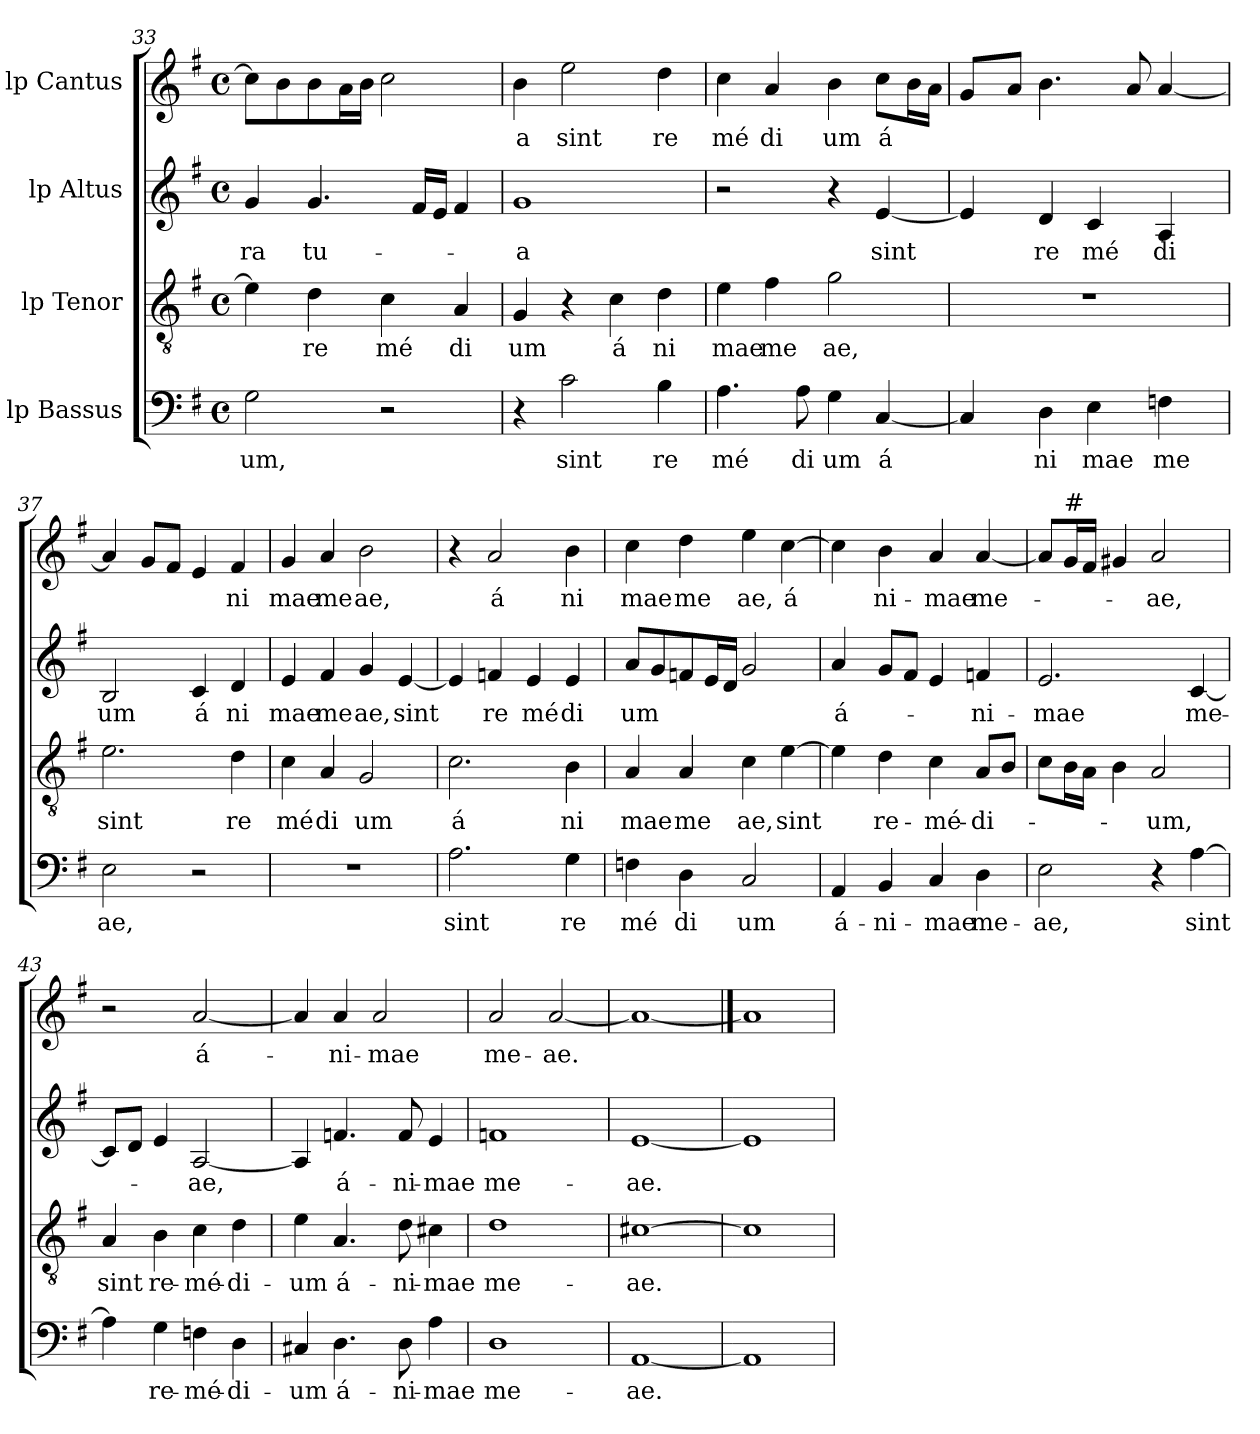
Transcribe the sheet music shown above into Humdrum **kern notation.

**kern	**text	**kern	**text	**kern	**text	**kern	**text
*part4	*part4	*part3	*part3	*part2	*part2	*part1	*part1
*staff4	*staff4	*staff3	*staff3	*staff2	*staff2	*staff1	*staff1
*I"lp Bassus	*	*I"lp Tenor	*	*I"lp Altus	*	*I"lp Cantus	*
*clefF4	*	*clefGv2	*	*clefG2	*	*clefG2	*
*k[f#]	*	*k[f#]	*	*k[f#]	*	*k[f#]	*
*G:	*	*G:	*	*G:	*	*G:	*
*M4/4	*	*M4/4	*	*M4/4	*	*M4/4	*
*met(c)	*	*met(c)	*	*met(c)	*	*met(c)	*
=33	=33	=33	=33	=33	=33	=33	=33
!	!LO:LY:b:cj	!	!	!	!LO:LY:b:cj	!	!
2G\	um,	4e\]	.	4g/	-ra	8cc\L]	.
.	.	.	.	.	.	8b\	.
!	!	!	!LO:LY:b:cj	!	!LO:LY:b:cj	!	!
.	.	4d\	re	4.g/	tu-	8b\	.
.	.	.	.	.	.	16a\	.
.	.	.	.	.	.	16b\J	.
!	!	!	!LO:LY:b:cj	!	!	!	!
2r	.	4c\	mé	.	.	2cc\	.
.	.	.	.	16f#/L	.	.	.
.	.	.	.	16e/J	.	.	.
!	!	!	!LO:LY:b:cj	!	!	!	!
.	.	4A/	di	4f#/	.	.	.
=34	=34	=34	=34	=34	=34	=34	=34
!	!	!	!LO:LY:b:cj	!	!LO:LY:b:cj	!	!LO:LY:b:cj
4r	.	4G/	um	1g	-a	4b\	a
!	!LO:LY:b:cj	!	!	!	!	!	!LO:LY:b:cj
2c\	sint	4r	.	.	.	2ee\	sint
!	!	!	!LO:LY:b:cj	!	!	!	!
.	.	4c\	á	.	.	.	.
!	!LO:LY:b:cj	!	!LO:LY:b:cj	!	!	!	!LO:LY:b:cj
4B\	re	4d\	ni	.	.	4dd\	re
=35	=35	=35	=35	=35	=35	=35	=35
!	!LO:LY:b:cj	!	!LO:LY:b:cj	!	!	!	!LO:LY:b:cj
4.A\	mé	4e\	mae	2r	.	4cc\	mé
!	!	!	!LO:LY:b:cj	!	!	!	!LO:LY:b:cj
.	.	4f#\	me	.	.	4a/	di
!	!LO:LY:b:cj	!	!	!	!	!	!
8A\	di	.	.	.	.	.	.
!	!LO:LY:b:cj	!	!LO:LY:b:cj	!	!	!	!LO:LY:b:cj
4G\	um	2g\	ae,	4r	.	4b\	um
!	!LO:LY:b:cj	!	!	!	!LO:LY:b:cj	!	!LO:LY:b:cj
[>4C/	á	.	.	[>4e/	sint	8cc\L	á
.	.	.	.	.	.	16b\	.
.	.	.	.	.	.	16a\J	.
!!LO:LB:g=z
=36	=36	=36	=36	=36	=36	=36	=36
*^	*	*^	*	*	*	*	*
4C/]	16ryy	.	1r	16.ryy	.	4e/]	.	8g/L	.
.	2...ryy	.	.	.	.	.	.	.	.
.	.	.	.	2ryy	.	.	.	.	.
.	.	.	.	.	.	.	.	8a/J	.
!	!	!LO:LY:b:cj	!	!	!	!	!LO:LY:b:cj	!	!
4D\	.	ni	.	.	.	4d/	re	4.b\	.
!	!	!LO:LY:b:cj	!	!	!	!	!LO:LY:b:cj	!	!
4E\	.	mae	.	.	.	4c/	mé	.	.
.	.	.	.	4ryy	.	.	.	.	.
.	.	.	.	.	.	.	.	8a/	.
!	!	!LO:LY:b:cj	!	!	!	!	!LO:LY:b:cj	!	!
4Fn\	.	me	.	.	.	4A/	di	[<4a/	.
.	.	.	.	8ryy	.	.	.	.	.
.	.	.	.	32ryy	.	.	.	.	.
=37	=37	=37	=37	=37	=37	=37	=37	=37	=37
!	!	!LO:LY:b:cj	!	!	!LO:LY:b:cj	!	!LO:LY:b:cj	!	!
*v	*v	*	*	*	*	*	*	*	*
*	*	*v	*v	*	*	*	*	*
2E\	ae,	2.e\	sint	2B/	um	4a/]	.
.	.	.	.	.	.	8g/L	.
.	.	.	.	.	.	8f#/J	.
!	!	!	!	!	!LO:LY:b:cj	!	!
2r	.	.	.	4c/	á	4e/	.
!	!	!	!LO:LY:b:cj	!	!LO:LY:b:cj	!	!LO:LY:b:cj
.	.	4d\	re	4d/	ni	4f#/	ni
=38	=38	=38	=38	=38	=38	=38	=38
!	!	!	!LO:LY:b:cj	!	!LO:LY:b:cj	!	!LO:LY:b:cj
1r	.	4c\	mé	4e/	mae	4g/	mae
!	!	!	!LO:LY:b:cj	!	!LO:LY:b:cj	!	!LO:LY:b:cj
.	.	4A/	di	4f#/	me	4a/	me
!	!	!	!LO:LY:b:cj	!	!LO:LY:b:cj	!	!LO:LY:b:cj
.	.	2G/	um	4g/	ae,	2b\	ae,
!	!	!	!	!	!LO:LY:b:cj	!	!
.	.	.	.	[<4e/	sint	.	.
=39	=39	=39	=39	=39	=39	=39	=39
!	!LO:LY:b:cj	!	!LO:LY:b:cj	!	!	!	!
2.A\	sint	2.c\	á	4e/]	.	4r	.
!	!	!	!	!	!LO:LY:b:cj	!	!LO:LY:b:cj
.	.	.	.	4fn/	re	2a/	á
!	!	!	!	!	!LO:LY:b:cj	!	!
.	.	.	.	4e/	mé	.	.
!	!LO:LY:b:cj	!	!LO:LY:b:cj	!	!LO:LY:b:cj	!	!LO:LY:b:cj
4G\	re	4B\	ni	4e/	di	4b\	ni
=40	=40	=40	=40	=40	=40	=40	=40
!	!LO:LY:b:cj	!	!LO:LY:b:cj	!	!LO:LY:b	!	!LO:LY:b:cj
4Fn\	mé	4A/	mae	8a/L	um	4cc\	mae
.	.	.	.	8g/	.	.	.
!	!LO:LY:b:cj	!	!LO:LY:b:cj	!	!	!	!LO:LY:b:cj
4D\	di	4A/	me	8fn/	.	4dd\	me
.	.	.	.	16e/	.	.	.
.	.	.	.	16d/J	.	.	.
!	!LO:LY:b:cj	!	!LO:LY:b:cj	!	!	!	!LO:LY:b:cj
2C/	um	4c\	ae,	2g/	.	4ee\	ae,
!	!	!	!LO:LY:b:cj	!	!	!	!LO:LY:b:cj
.	.	[>4e\	sint	.	.	[<4cc\	á
!!LO:LB:g=z
=41	=41	=41	=41	=41	=41	=41	=41
!	!LO:LY:b:cj	!	!	!	!LO:LY:b:cj	!	!
*	*	*	*	*	*	*^	*
4AA/	á-	4e\]	.	4a/	á-	4cc\]	32ryy	.
.	.	.	.	.	.	.	2ryy	.
!	!LO:LY:b:cj	!	!LO:LY:b:cj	!	!	!	!	!LO:LY:b:cj
4BB/	-ni-	4d\	re-	8g/L	.	4b\	.	ni-
.	.	.	.	8f#/J	.	.	.	.
!	!LO:LY:b:cj	!	!LO:LY:b:cj	!	!	!	!	!LO:LY:b:cj
4C/	-mae	4c\	-mé-	4e/	.	4a/	.	-mae
.	.	.	.	.	.	.	4...ryy	.
!	!LO:LY:b:cj	!	!LO:LY:b:cj	!	!LO:LY:b:cj	!	!	!LO:LY:b
4D\	me-	8A/L	-di-	4fn/	-ni-	[<4a/	.	me-
.	.	8B/J	.	.	.	.	.	.
=42	=42	=42	=42	=42	=42	=42	=42	=42
!	!LO:LY:b:cj	!	!	!	!LO:LY:b:cj	!	!	!
*	*	*	*	*	*	*v	*v	*
2E\	-ae,	8c\L	.	2.e/	-mae	8a/L]	.
!	!	!	!	!	!	!LO:TX:a:t=#	!
.	.	16B\	.	.	.	16g/	.
.	.	16A\J	.	.	.	16f#/J	.
.	.	4B\	.	.	.	4g#X/	.
!	!	!	!LO:LY:b:cj	!	!	!	!LO:LY:b:cj
4r	.	2A/	-um,	.	.	2a/	-ae,
!	!LO:LY:b:cj	!	!	!	!LO:LY:b	!	!
[>4A\	sint	.	.	[<4c/	me-	.	.
=43	=43	=43	=43	=43	=43	=43	=43
!	!	!	!LO:LY:b:cj	!	!	!	!
4A\]	.	4A/	sint	8c/L]	.	2r	.
.	.	.	.	8d/J	.	.	.
!	!LO:LY:b:cj	!	!LO:LY:b:cj	!	!	!	!
4G\	re-	4B\	re-	4e/	.	.	.
!	!LO:LY:b:cj	!	!LO:LY:b:cj	!	!LO:LY:b:cj	!	!LO:LY:b:cj
4Fn\	-mé-	4c\	-mé-	[<2A/	-ae,	[<2a/	á-
!	!LO:LY:b:cj	!	!LO:LY:b:cj	!	!	!	!
4D\	-di-	4d\	-di-	.	.	.	.
=44	=44	=44	=44	=44	=44	=44	=44
!	!LO:LY:b:cj	!	!LO:LY:b:cj	!	!	!	!
4C#X/	-um	4e\	-um	4A/]	.	4a/]	.
!	!LO:LY:b:cj	!	!LO:LY:b:cj	!	!LO:LY:b:cj	!	!LO:LY:b:cj
4.D\	á-	4.A/	á-	4.fn/	á-	4a/	-ni-
!	!	!	!	!	!	!	!LO:LY:b:cj
.	.	.	.	.	.	2a/	-mae
!	!LO:LY:b:cj	!	!LO:LY:b:cj	!	!LO:LY:b:cj	!	!
8D\	-ni-	8d\	-ni-	8f/	-ni-	.	.
!	!LO:LY:b:cj	!	!LO:LY:b:cj	!	!LO:LY:b:cj	!	!
4A\	-mae	4c#X\	-mae	4e/	-mae	.	.
=45	=45	=45	=45	=45	=45	=45	=45
!	!LO:LY:b:cj	!	!LO:LY:b:cj	!	!LO:LY:b:cj	!	!LO:LY:b:cj
1D	me-	1d	me-	1fn	me-	2a/	me-
!	!	!	!	!	!	!	!LO:LY:b:cj
.	.	.	.	.	.	[<2a/	-ae.
=46	=46	=46	=46	=46	=46	=46	=46
!	!LO:LY:b:cj	!	!LO:LY:b:cj	!	!LO:LY:b:cj	!	!
[1AA	-ae.	[1c#X	-ae.	[1e	-ae.	1a_	.
=47	==47	=47	==47	=47	==47	==47	==47
1AA]	.	1c#]	.	1e]	.	1a]	.
=	=	=	=	=	=	=	=
*-	*-	*-	*-	*-	*-	*-	*-
